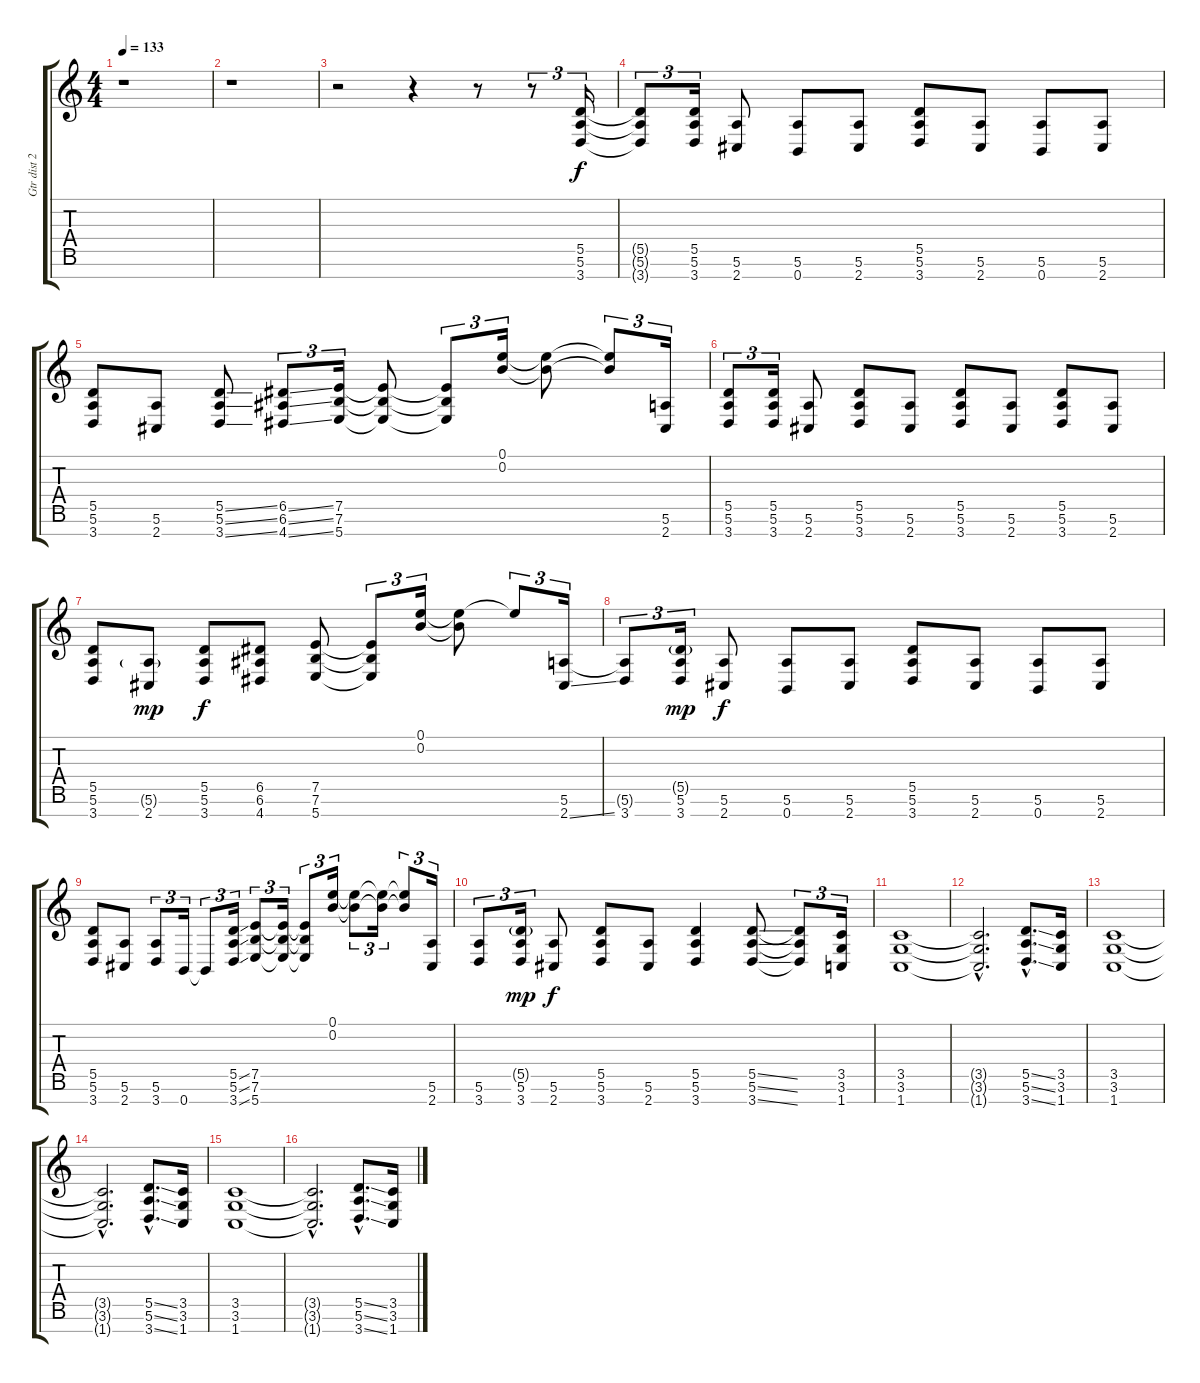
\track ("Gtr dist 2" "Gtr dist 2") {instrument distortionguitar}
\staff {score tabs}
\tuning (E4 B3 G3 D3 A2 E2 B1) {hide}
\ts (4 4)
\tempo 133
\clef g2
\ks c
r.1{dy f} |
r.1 |
r.2 r.4 r.8 r.8{tu (3 2)} (5.5 5.6 3.7).16{tu (3 2)} |
(5.5{t} 5.6{t} 3.7{t}).8{tu (3 2)} (5.5 5.6 3.7).16{tu (3 2)} (5.6 2.7).8 (5.6 0.7).8 (5.6 2.7).8 (5.5 5.6 3.7).8 (5.6 2.7).8 (5.6 0.7).8 (5.6 2.7).8 |
(5.5 5.6 3.7).8 (5.6 2.7).8 (5.5{ss} 5.6{ss} 3.7{ss}).8 (6.5{ss} 6.6{ss} 4.7{ss}).8{tu (3 2)} (7.5 7.6 5.7).16{tu (3 2)} (7.5{t} 7.6{t} 5.7{t}).8 (7.5{t} 7.6{t} 5.7{t}).8{tu (3 2)} (0.1 0.2).16{tu (3 2)} (0.1{t} 0.2{t}).8 (0.1{t} 0.2{t}).8{tu (3 2)} (5.6 2.7).16{tu (3 2)} |
(5.5 5.6 3.7).8{tu (3 2)} (5.5 5.6 3.7).16{tu (3 2)} (5.6 2.7).8 (5.5 5.6 3.7).8 (5.6 2.7).8 (5.5 5.6 3.7).8 (5.6 2.7).8 (5.5 5.6 3.7).8 (5.6 2.7).8 |
(5.5 5.6 3.7).8 (5.6{g} 2.7).8{dy mp} (5.5 5.6 3.7).8{dy f} (6.5 6.6 4.7).8 (7.5 7.6 5.7).8 (7.5{t} 7.6{t} 5.7{t}).8{tu (3 2)} (0.1 0.2).16{tu (3 2)} (0.1{t} 0.2{t}).8 0.1{t}.8{tu (3 2)} (5.6 2.7{ss}).16{tu (3 2)} |
(5.6{t} 3.7).8{tu (3 2)} (5.5{g} 5.6 3.7).16{tu (3 2) dy mp} (5.6 2.7).8{dy f} (5.6 0.7).8 (5.6 2.7).8 (5.5 5.6 3.7).8 (5.6 2.7).8 (5.6 0.7).8 (5.6 2.7).8 |
(5.5 5.6 3.7).8 (5.6 2.7).8 (5.6 3.7).8{tu (3 2)} 0.7.16{tu (3 2)} 0.7{t}.8{tu (3 2)} (5.5{ss} 5.6{ss} 3.7{ss}).16{tu (3 2)} (7.5 7.6 5.7).8{tu (3 2)} (7.5{t} 7.6{t} 5.7{t}).16{tu (3 2)} (7.5{t} 7.6{t} 5.7{t}).8{tu (3 2)} (0.1 0.2).16{tu (3 2)} (0.1{t} 0.2{t}).8{tu (3 2)} (0.1{t} 0.2{t}).16{tu (3 2)} (0.1{t} 0.2{t}).8{tu (3 2)} (5.6 2.7).16{tu (3 2)} |
(5.6 3.7).8{tu (3 2)} (5.5{g} 5.6 3.7).16{tu (3 2) dy mp} (5.6 2.7).8{dy f} (5.5 5.6 3.7).8 (5.6 2.7).8 (5.5 5.6 3.7).4 (5.5{ss} 5.6{ss} 3.7{ss}).8 (5.5{t} 5.6{t} 3.7{t}).8{tu (3 2)} (3.5 3.6 1.7).16{tu (3 2)} |
(3.5 3.6 1.7).1 |
(3.5{hac t} 3.6{hac t} 1.7{hac t}).2{d} (5.5{ss hac} 5.6{ss hac} 3.7{ss hac}).8{d} (3.5 3.6 1.7).16 |
(3.5 3.6 1.7).1 |
(3.5{hac t} 3.6{hac t} 1.7{hac t}).2{d} (5.5{ss hac} 5.6{ss hac} 3.7{ss hac}).8{d} (3.5 3.6 1.7).16 |
(3.5 3.6 1.7).1 |
(3.5{hac t} 3.6{hac t} 1.7{hac t}).2{d} (5.5{ss hac} 5.6{ss hac} 3.7{ss hac}).8{d} (3.5 3.6 1.7).16
